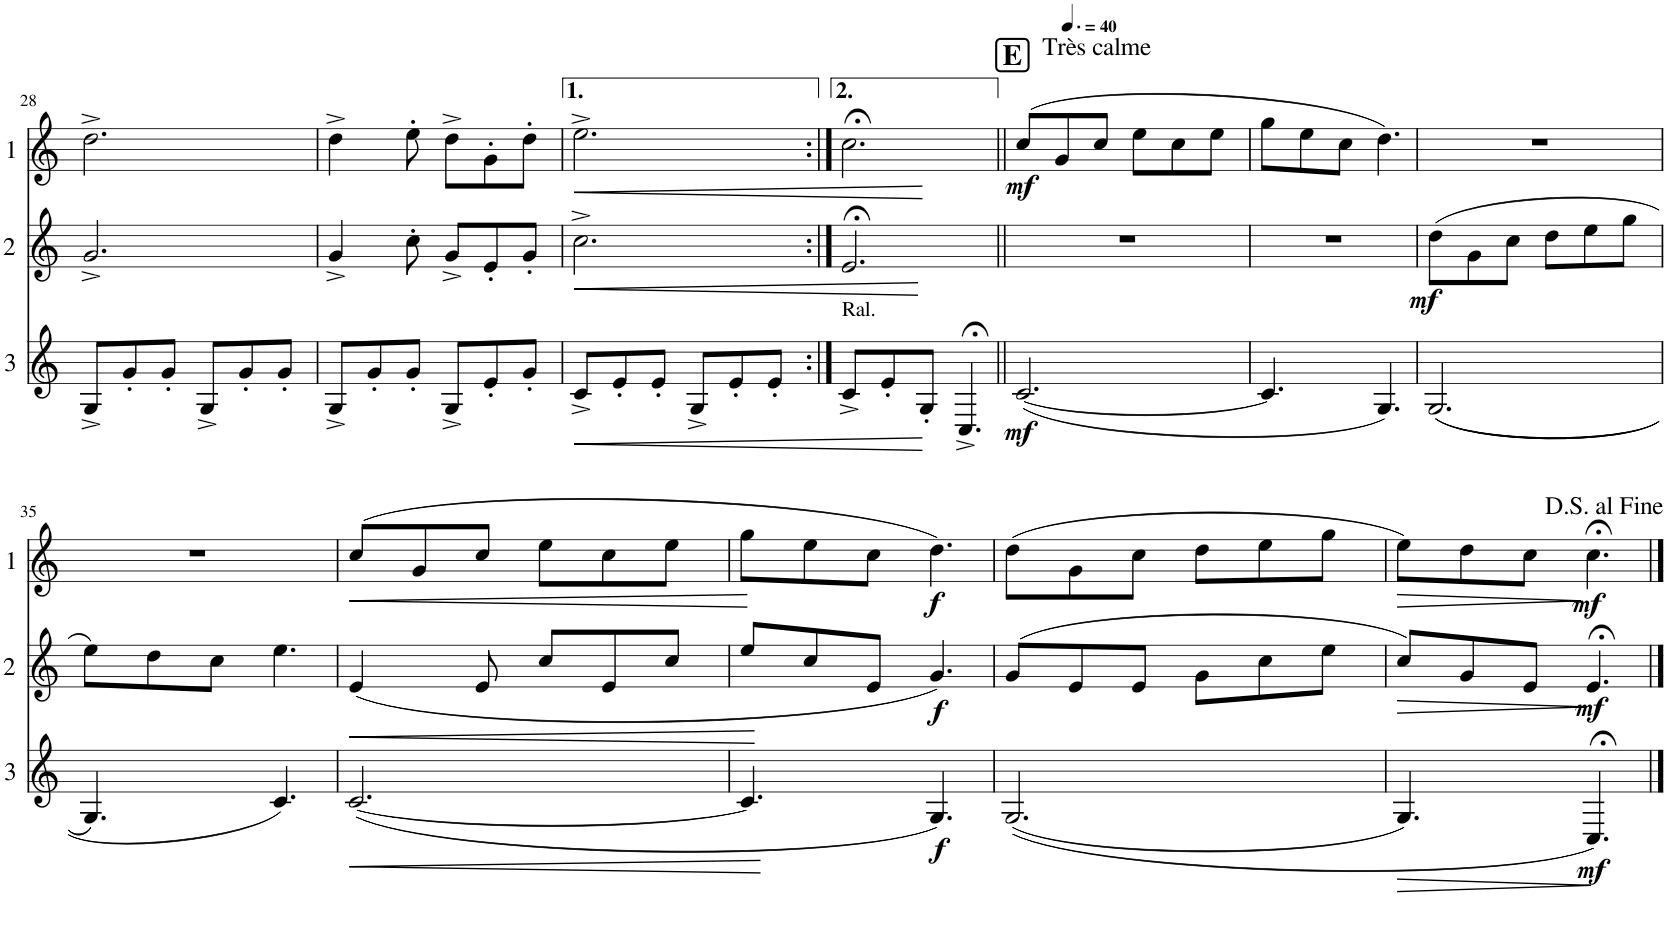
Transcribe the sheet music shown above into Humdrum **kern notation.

**kern	**dynam	**kern	**dynam	**kern	**dynam
*part3	*part3	*part2	*part2	*part1	*part1
*staff3	*staff3	*staff2	*staff2	*staff1	*staff1
*I"Cor 3	*	*I"Cor 2	*	*I"Cor 1	*
!!LO:PB:g=z
*clefG2	*	*clefG2	*	*clefG2	*
*Trd4c7	*	*Trd4c7	*	*Trd4c7	*
*k[]	*	*k[]	*	*k[]	*
*M6/8	*	*M6/8	*	*M6/8	*
=28	=28	=28	=28	=28	=28
8G^/L	.	2.g^/	.	2.dd^\	.
8g'/	.	.	.	.	.
8g'/J	.	.	.	.	.
8G^/L	.	.	.	.	.
8g'/	.	.	.	.	.
8g'/J	.	.	.	.	.
=29	=29	=29	=29	=29	=29
8G^/L	.	4g^/	.	4dd^\	.
8g'/	.	.	.	.	.
8g'/J	.	8cc'\	.	8ee'\	.
8G^/L	.	8g^/L	.	8dd^\L	.
8e'/	.	8e'/	.	8g'\	.
8g'/J	.	8g'/J	.	8dd'\J	.
=30	=30	=30	=30	=30	=30
!	!LO:HP:b	!	!LO:HP:b	!	!LO:HP:b
8c^/L	<	2.cc^\	<	2.ee^\	<
8e'/	.	.	.	.	.
8e'/J	.	.	.	.	.
8G^/L	.	.	.	.	.
8e'/	.	.	.	.	.
8e'/J	.	.	.	.	.
.	[	.	[	.	[
=31:|!	=31:|!	=31:|!	=31:|!	=31:|!	=31:|!
!LO:TX:a:t=Ral.	!	!	!	!	!
8c^/L	.	2.e;</	.	2.cc;<\	.
8e'/	.	.	.	.	.
8G'/J	.	.	.	.	.
4.C;<^/	.	.	.	.	.
=32||	=32||	=32||	=32||	=32||	=32||
!!LO:REH:place=s1:a:B:cj:fs=14:t=E
*	*	*	*	*MM60	*
!	!	!	!	!LO:TX:a:t=Très calme	!
!	!LO:DY:b	!	!	!	!LO:DY:b
([2.c/	mf	2.r	.	(8cc/L	mf
.	.	.	.	8g/	.
.	.	.	.	8cc/J	.
.	.	.	.	8ee\L	.
.	.	.	.	8cc\	.
.	.	.	.	8ee\J	.
=33	=33	=33	=33	=33	=33
4.c/]	.	2.r	.	8gg\L	.
.	.	.	.	8ee\	.
.	.	.	.	8cc\J	.
4.G/)	.	.	.	4.dd\)	.
=34	=34	=34	=34	=34	=34
!	!	!	!LO:DY:b	!	!
((2.G/	.	(8dd\L	mf	2.r	.
.	.	8g\	.	.	.
.	.	8cc\J	.	.	.
.	.	8dd\L	.	.	.
.	.	8ee\	.	.	.
.	.	8gg\J	.	.	.
!!LO:LB:g=z
=35	=35	=35	=35	=35	=35
4.G/)	.	8ee\L)	.	2.r	.
.	.	8dd\	.	.	.
.	.	8cc\J	.	.	.
4.c/)	.	4.ee\	.	.	.
=36	=36	=36	=36	=36	=36
!	!LO:HP:b	!	!LO:HP:b	!	!LO:HP:b
([2.c/	<	(4e/	<	(8cc/L	<
.	.	.	.	8g/	.
.	.	8e/	.	8cc/J	.
.	.	8cc/L	.	8ee\L	.
.	.	8e/	.	8cc\	.
.	.	8cc/J	.	8ee\J	.
.	[	.	[	.	[
=37	=37	=37	=37	=37	=37
4.c/]	.	8ee/L	.	8gg\L	.
.	.	8cc/	.	8ee\	.
.	.	8e/J	.	8cc\J	.
!	!LO:DY:b	!	!LO:DY:b	!	!LO:DY:b
4.G/)	f	4.g/)	f	4.dd\)	f
=38	=38	=38	=38	=38	=38
((2.G/	.	(8g/L	.	(8dd\L	.
.	.	8e/	.	8g\	.
.	.	8e/J	.	8cc\J	.
.	.	8g\L	.	8dd\L	.
.	.	8cc\	.	8ee\	.
.	.	8ee\J	.	8gg\J	.
=39	=39	=39	=39	=39	=39
!	!LO:HP:b	!	!LO:HP:b	!	!LO:HP:b
4.G/)	>	8cc/L)	>	8ee\L)	>
.	.	8g/	.	8dd\	.
.	.	8e/J	.	8cc\J	.
!	!LO:DY:b	!	!LO:DY:b	!	!LO:DY:b
4.C;</)	mf	4.e;</	mf	4.cc;<\	mf
.	]	.	]	.	]
==	==	==	==	==	==
*-	*-	*-	*-	*-	*-
